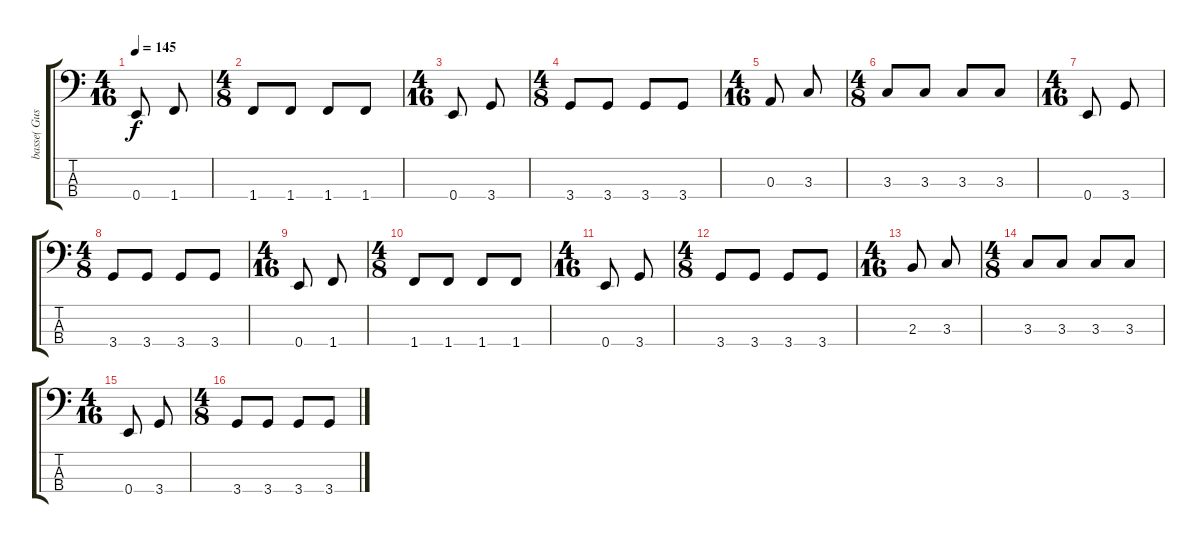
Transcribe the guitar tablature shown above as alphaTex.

\track ("basse( Gustafsson)" "basse( Gus") {instrument electricbasspick}
\staff {score tabs}
\tuning (G2 D2 A1 E1) {hide}
\ts (4 16)
\tempo 145
\clef f4
\ks c
0.4.8{dy f} 1.4.8 |
\ts (4 8)
1.4.8 1.4.8 1.4.8 1.4.8 |
\ts (4 16)
0.4.8 3.4.8 |
\ts (4 8)
3.4.8 3.4.8 3.4.8 3.4.8 |
\ts (4 16)
0.3.8 3.3.8 |
\ts (4 8)
3.3.8 3.3.8 3.3.8 3.3.8 |
\ts (4 16)
0.4.8 3.4.8 |
\ts (4 8)
3.4.8 3.4.8 3.4.8 3.4.8 |
\ts (4 16)
0.4.8 1.4.8 |
\ts (4 8)
1.4.8 1.4.8 1.4.8 1.4.8 |
\ts (4 16)
0.4.8 3.4.8 |
\ts (4 8)
3.4.8 3.4.8 3.4.8 3.4.8 |
\ts (4 16)
2.3.8 3.3.8 |
\ts (4 8)
3.3.8 3.3.8 3.3.8 3.3.8 |
\ts (4 16)
0.4.8 3.4.8 |
\ts (4 8)
3.4.8 3.4.8 3.4.8 3.4.8
